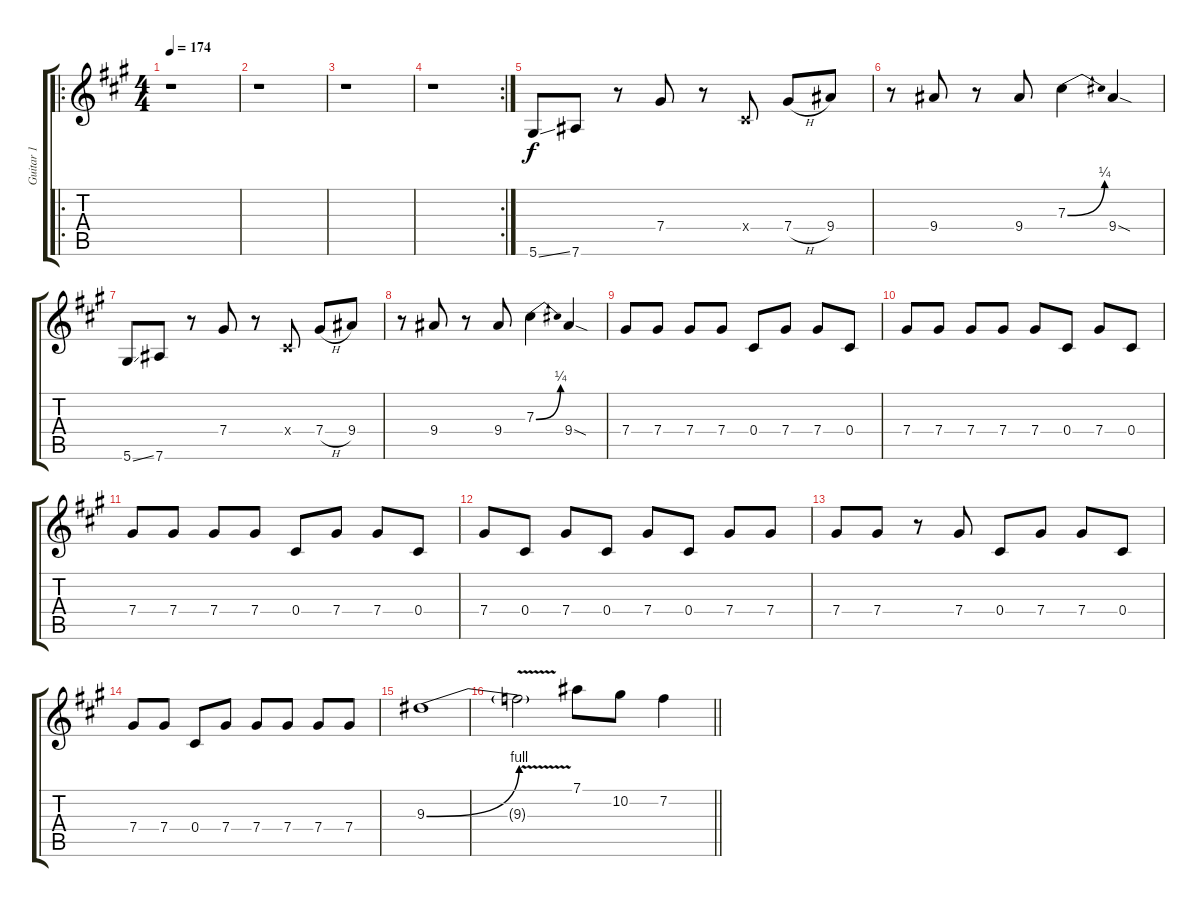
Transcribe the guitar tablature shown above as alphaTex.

\track ("Guitar 1" "Guitar 1") {instrument overdrivenguitar}
\staff {score tabs}
\tuning (Eb4 Bb3 Gb3 Db3 Ab2 Eb2) {hide}
\ro
\ts (4 4)
\tempo 174
\clef g2
\ks a
r.1{dy f} |
r.1 |
r.1 |
\rc 2
r.1 |
5.6{ss}.8 7.6.8 r.8 7.4.8 r.8 0.4{x}.8 7.4{h}.8 9.4.8 |
r.8 9.4.8 r.8 9.4.8 7.3{be (bend 0 0 60 1)}.4 9.4{sod}.4 |
5.6{ss}.8 7.6.8 r.8 7.4.8 r.8 0.4{x}.8 7.4{h}.8 9.4.8 |
r.8 9.4.8 r.8 9.4.8 7.3{be (bend 0 0 60 1)}.4 9.4{sod}.4 |
7.4.8 7.4.8 7.4.8 7.4.8 0.4.8 7.4.8 7.4.8 0.4.8 |
7.4.8 7.4.8 7.4.8 7.4.8 7.4.8 0.4.8 7.4.8 0.4.8 |
7.4.8 7.4.8 7.4.8 7.4.8 0.4.8 7.4.8 7.4.8 0.4.8 |
7.4.8 0.4.8 7.4.8 0.4.8 7.4.8 0.4.8 7.4.8 7.4.8 |
7.4.8 7.4.8 r.8 7.4.8 0.4.8 7.4.8 7.4.8 0.4.8 |
7.4.8 7.4.8 0.4.8 7.4.8 7.4.8 7.4.8 7.4.8 7.4.8 |
9.3{be (bend 0 0 60 4)}.1 |
\barLineRight lightlight
9.3{v t}.2 7.1.8 10.2.8 7.2.4
